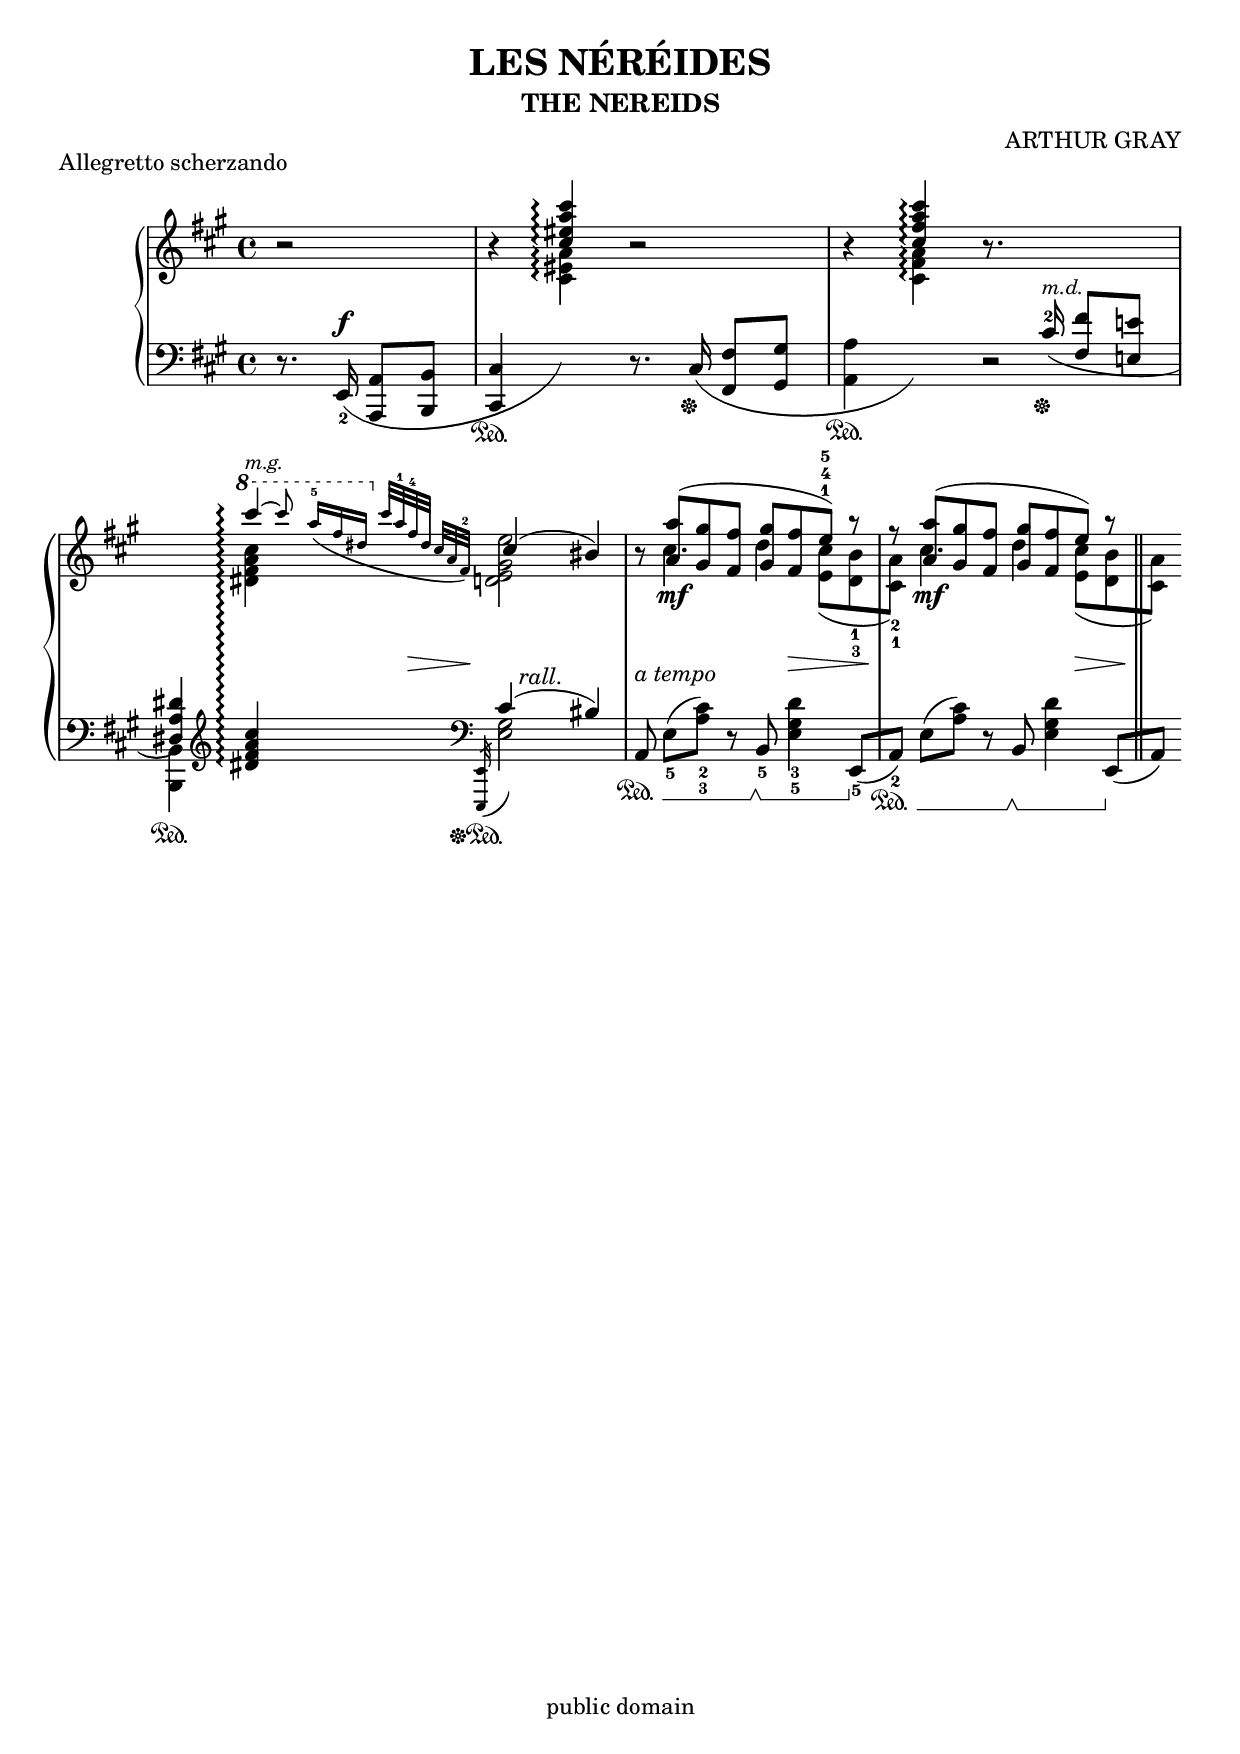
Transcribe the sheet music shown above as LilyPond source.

\version "2.19.0"

\header {
    composer = "ARTHUR GRAY"
    title = "LES NÉRÉIDES"
    subtitle = "THE NEREIDS"
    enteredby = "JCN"
    piece = "Allegretto scherzando"
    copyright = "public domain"

    texidoc="Highly tweaked example of lilypond output"
}

%{

Nastiest piece of competition at
http://www.orphee.com/comparison/study.html, see
http://www.orphee.com/comparison/gray.pdf

Lines that contain tweaks (3 currently, not counting reverts) are
marked with %tweak

possibly more impressive to render without tweaks?

  grep -v tweak input/les-nereides.ly >> lnnt.ly
  lilypond lnnt.ly

%}

treble = \new Voice \relative c''{
    \key a \major
    r2
    | %2
    \stemUp
    r4 <cis eis a cis>\arpeggio r2
    | %3
    r4 <cis fis a cis>\arpeggio r8.

    \change Staff=bass

    cis,16^2(^\markup {\small \italic "m.d." }\sustainOff
    <fis fis,>8 <e! e,!>
    | %4
    <dis, a' dis>4)\sustainOn

    \change Staff=treble

    \slurUp
    \set PianoStaff.connectArpeggios = ##t

    \ottava #1

    \tieUp
    cis''''4^\markup { \small \italic "m.g." }\arpeggio~
    \grace {
        cis8
	\revert Stem.direction

	a16[-5_( fis dis]
	\ottava #0

	cis32[ a-1 fis-4 dis]   cis[ a  fis)-2]
				% the small grace in lower staff comes after us
	s32
    }


    \stemUp
    cis'4( bis)

    | %5
    r8 <a' a,>8(\mf <gis gis,> <fis fis,>

    % \fingerUp
    \override Fingering.direction = #UP

    <gis gis,> <fis fis,> e)-1-4-5 r

    | %6
    r <a a,>8(\mf <gis gis,> <fis fis,>
    <gis gis,> <fis fis,>  e) r

    | %7
    \bar "||"
}

trebleTwo = \new Voice \relative c''{
    \stemDown
    \slurDown
    % \fingerDown
    \override Fingering.direction = #DOWN
    s2
    | %1
    s1*2
    | %4
    s4
    <cis' a fis dis>4\arpeggio
    <e, gis, e d!>2
    | %5
    s8 cis4. d4
    <cis e,>8[( <d,_3 b'_1>
    | %6
    <cis_1 a'_2>)] cis'4. d4
    <cis e,>8[( <b d,>
    | %7
    <a cis,>)]
}

bass = \new Voice \relative c{
    \partial 2
    \key a \major

    \slurDown
    \dynamicUp

    r8. e,16(\f_2 <a a,>8[ <b b,>]
    | %2
    %\override Staff.SustainPedalLineSpanner.staff-padding = #5 %tweak

    <cis cis,>4\sustainOn
    \change Staff=treble
    \stemDown
    <a'' eis cis>4)\arpeggio

    \change Staff=bass
    \stemNeutral

    r8. cis,,16(\sustainOff <fis fis,>8 <gis gis,>

    | %3

    <a a,>4\sustainOn
    \change Staff=treble

    \stemNeutral
    \stemDown
    <a' fis cis>)\arpeggio
    \change Staff=bass
    \stemNeutral
    r2

    | %4
    \stemDown
    <b,, b,>4
    \clef treble
    \stemNeutral
    <<
        %urg: staff-change: ! on dis
        <cis'' a fis dis!>\arpeggio
    >>

    \grace {
	\override Flag.stroke-style = #"grace"

        s8
        s16 s s
 	s32 s s
	s s s
	\clef bass
	<e,,, e,>32(\sustainOff\sustainOn

	\revert Flag.stroke-style
    }
    <gis' e>2)

    | %5
    \slurUp

    % \fingerDown
    \override Fingering.direction = #DOWN


    %\override Staff.SustainPedalLineSpanner.staff-padding = #3.5 %tweak
    \set Staff.pedalSustainStyle = #'mixed
    %%a,8 e'[-5(<a-2 cis-3>])


    a,8\sustainOn e'[-5(<a cis>])-2-3
    %%r b,-5 <e-3 gis-5 d'>4
    r b,-5\sustainOff\sustainOn <e gis d'>4-3-5
    \slurNeutral
    e,8[-5(\sustainOff

    | %6
    a)-2]\sustainOn
    \slurUp
    e'[(<a cis>)] r b,\sustainOff\sustainOn <e gis d'>4
    \slurNeutral
    e,8[(\sustainOff

    | %7
    a)]
}

bassTwo = \new Voice \relative c{
    \skip 2
    \skip 1*2
    \skip 2

    \stemUp
    \slurUp

    cis'4( bis)
}

middleDynamics = {
    %\override Dynamics.TextScript.padding = #-1 %tweak
    s2
    s1*2
    | %4
    s2
    \grace {
	s8
	s16 s s
	s32 s
	s\> s
	s32 s s\! s

    }
    \textLengthOn
    s32 s-"rall." s s s8 s4
    \textLengthOff
    | %5
    s2-"a tempo" s8
    s \> s s
    | %6
    s8\!
    s2 s8 s\> s
    | %7
    s8\!
}

theScore = \score{
    \context PianoStaff <<
        \new Staff = "treble" <<
            \set beamExceptions =
	      \beamExceptions { 8[ 8] 8[ 8] 8[ 8] 8[ 8] |
				\repeat unfold 8 { 32[ 32 32 32] } }
	    \treble
	    \trebleTwo
        >>
	\new Dynamics <<
	    \middleDynamics
	>>
        \new Staff = "bass" <<
	    \clef bass
	    \bass
	    \bassTwo
        >>
    >>
    \layout {
	\context {
	    \Score
	    pedalSustainStrings = #'("Ped." "*Ped." "*")
	    \remove "Bar_number_engraver"
        }
    }
}

\book{
    \score { \theScore }
}

%%% Local variables:
%%% coding: utf-8
%%% LilyPond-indent-level:2
%%% End:

